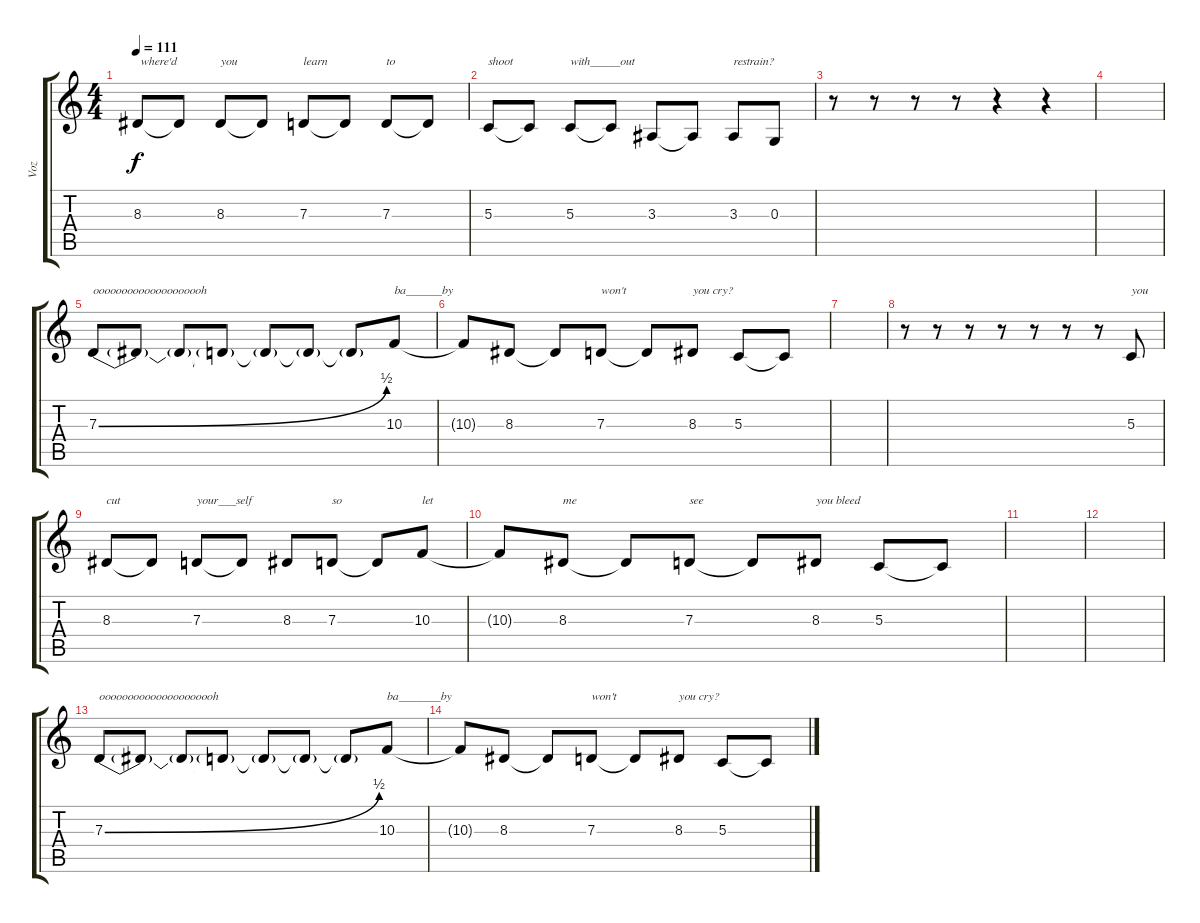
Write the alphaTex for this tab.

\track ("Voz" "Voz") {instrument lead2sawtooth}
\staff {score tabs}
\tuning (E4 B3 G3 D3 A2 E2) {hide}
\ts (4 4)
\tempo 111
\clef g2
\ks c
8.3.8{txt " where'd" dy f} 8.3{t}.8 8.3.8{txt "you"} 8.3{t}.8 7.3.8{txt "learn"} 7.3{t}.8 7.3.8{txt "to"} 7.3{t}.8 |
5.3.8{txt "shoot"} 5.3{t}.8 5.3.8{txt "with_____out"} 5.3{t}.8 3.3.8 3.3{t}.8 3.3.8{txt "restrain?"} 0.3.8 |
r.8 r.8 r.8 r.8 r.4 r.4 |
|
7.3{be (bend 0 0 60 2)}.8{txt "oooooooooooooooooooh"} 7.3{t}.8 7.3{t}.8 7.3{t}.8 7.3{t}.8 7.3{t}.8 7.3{t}.8 10.3.8{txt "ba______by"} |
10.3{t}.8 8.3.8 8.3{t}.8 7.3.8{txt "won't"} 7.3{t}.8 8.3.8{txt "you cry?"} 5.3.8 5.3{t}.8 |
|
r.8 r.8 r.8 r.8 r.8 r.8 r.8 5.3.8{txt "you"} |
8.3.8{txt "cut"} 8.3{t}.8 7.3.8{txt "your___self"} 7.3{t}.8 8.3.8 7.3.8{txt "so"} 7.3{t}.8 10.3.8{txt "let"} |
10.3{t}.8 8.3.8{txt "me"} 8.3{t}.8 7.3.8{txt "see"} 7.3{t}.8 8.3.8{txt "you bleed"} 5.3.8 5.3{t}.8 |
|
|
7.3{be (bend 0 0 60 2)}.8{txt "ooooooooooooooooooooh"} 7.3{t}.8 7.3{t}.8 7.3{t}.8 7.3{t}.8 7.3{t}.8 7.3{t}.8 10.3.8{txt "ba_______by"} |
10.3{t}.8 8.3.8 8.3{t}.8 7.3.8{txt "won't"} 7.3{t}.8 8.3.8{txt "you cry?"} 5.3.8 5.3{t}.8
